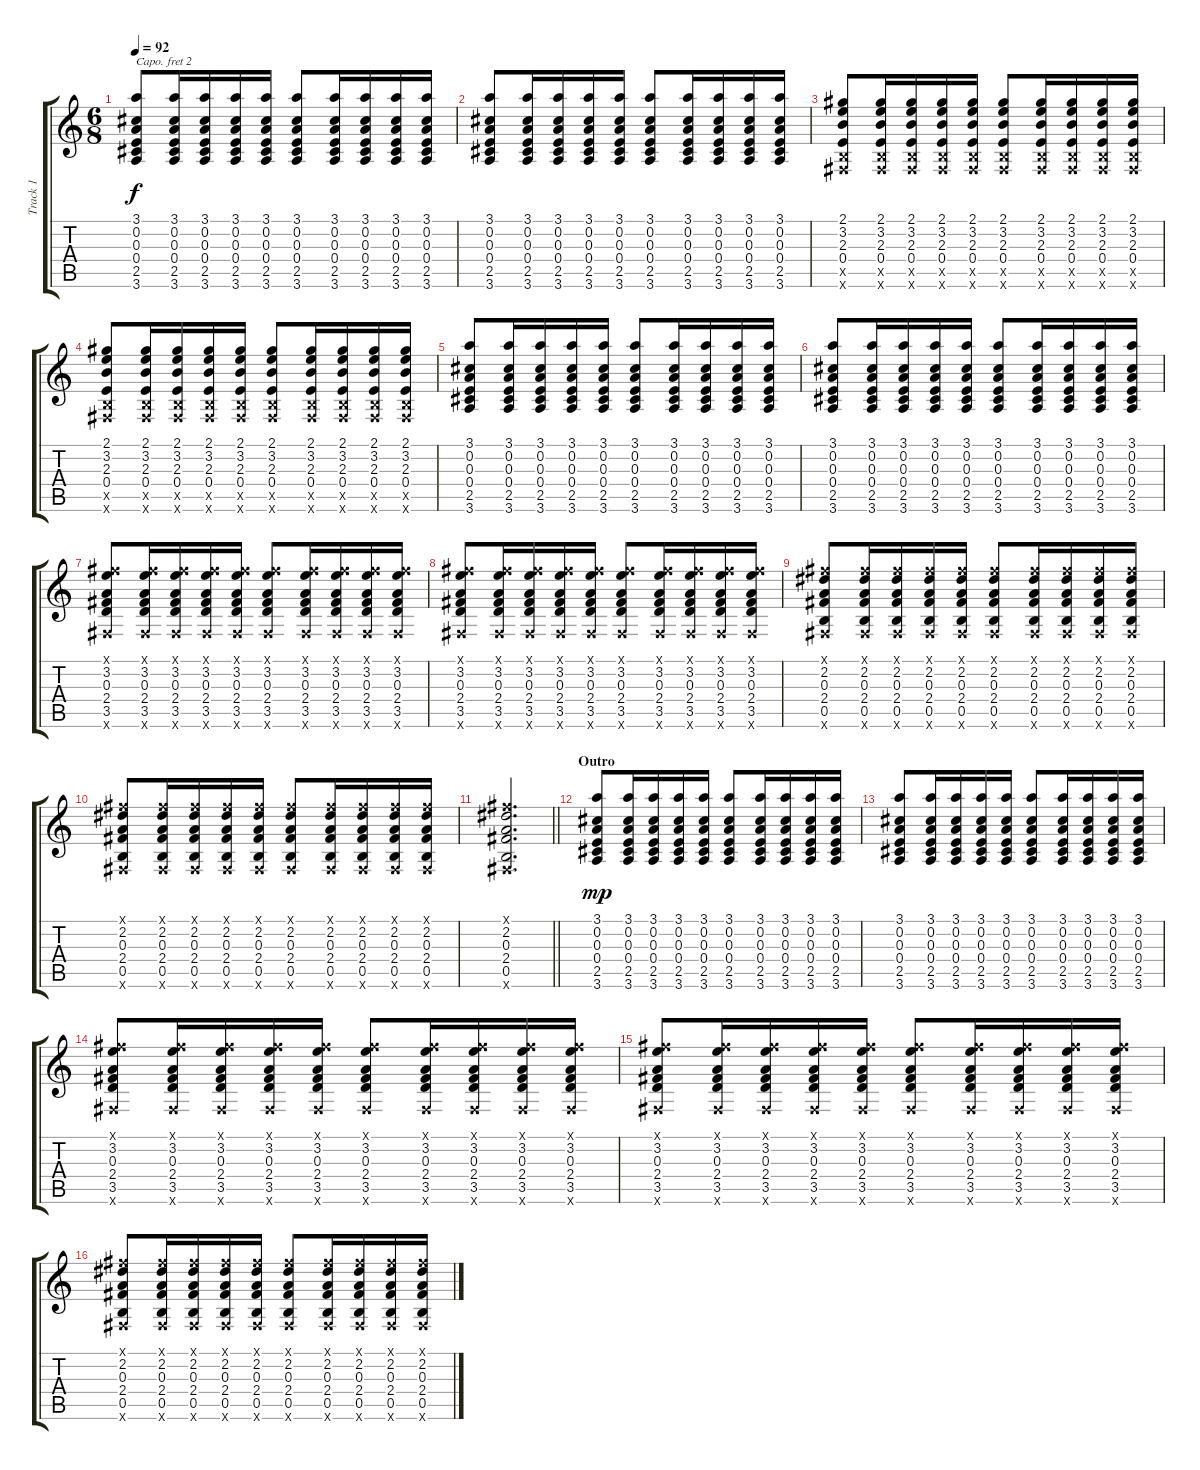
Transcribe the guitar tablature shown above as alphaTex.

\track ("Track 1" "Track 1") {instrument acousticguitarnylon}
\staff {score tabs}
\capo 2
\tuning (E4 B3 G3 D3 A2 E2) {hide}
\ts (6 8)
\tempo 92
\clef g2
\ks c
(3.1 0.2 0.3 0.4 2.5 3.6).8{dy f} (3.1 0.2 0.3 0.4 2.5 3.6).16 (3.1 0.2 0.3 0.4 2.5 3.6).16 (3.1 0.2 0.3 0.4 2.5 3.6).16 (3.1 0.2 0.3 0.4 2.5 3.6).16 (3.1 0.2 0.3 0.4 2.5 3.6).8 (3.1 0.2 0.3 0.4 2.5 3.6).16 (3.1 0.2 0.3 0.4 2.5 3.6).16 (3.1 0.2 0.3 0.4 2.5 3.6).16 (3.1 0.2 0.3 0.4 2.5 3.6).16 |
(3.1 0.2 0.3 0.4 2.5 3.6).8 (3.1 0.2 0.3 0.4 2.5 3.6).16 (3.1 0.2 0.3 0.4 2.5 3.6).16 (3.1 0.2 0.3 0.4 2.5 3.6).16 (3.1 0.2 0.3 0.4 2.5 3.6).16 (3.1 0.2 0.3 0.4 2.5 3.6).8 (3.1 0.2 0.3 0.4 2.5 3.6).16 (3.1 0.2 0.3 0.4 2.5 3.6).16 (3.1 0.2 0.3 0.4 2.5 3.6).16 (3.1 0.2 0.3 0.4 2.5 3.6).16 |
(2.1 3.2 2.3 0.4 0.5{x} 0.6{x}).8 (2.1 3.2 2.3 0.4 0.5{x} 0.6{x}).16 (2.1 3.2 2.3 0.4 0.5{x} 0.6{x}).16 (2.1 3.2 2.3 0.4 0.5{x} 0.6{x}).16 (2.1 3.2 2.3 0.4 0.5{x} 0.6{x}).16 (2.1 3.2 2.3 0.4 0.5{x} 0.6{x}).8 (2.1 3.2 2.3 0.4 0.5{x} 0.6{x}).16 (2.1 3.2 2.3 0.4 0.5{x} 0.6{x}).16 (2.1 3.2 2.3 0.4 0.5{x} 0.6{x}).16 (2.1 3.2 2.3 0.4 0.5{x} 0.6{x}).16 |
(2.1 3.2 2.3 0.4 0.5{x} 0.6{x}).8 (2.1 3.2 2.3 0.4 0.5{x} 0.6{x}).16 (2.1 3.2 2.3 0.4 0.5{x} 0.6{x}).16 (2.1 3.2 2.3 0.4 0.5{x} 0.6{x}).16 (2.1 3.2 2.3 0.4 0.5{x} 0.6{x}).16 (2.1 3.2 2.3 0.4 0.5{x} 0.6{x}).8 (2.1 3.2 2.3 0.4 0.5{x} 0.6{x}).16 (2.1 3.2 2.3 0.4 0.5{x} 0.6{x}).16 (2.1 3.2 2.3 0.4 0.5{x} 0.6{x}).16 (2.1 3.2 2.3 0.4 0.5{x} 0.6{x}).16 |
(3.1 0.2 0.3 0.4 2.5 3.6).8 (3.1 0.2 0.3 0.4 2.5 3.6).16 (3.1 0.2 0.3 0.4 2.5 3.6).16 (3.1 0.2 0.3 0.4 2.5 3.6).16 (3.1 0.2 0.3 0.4 2.5 3.6).16 (3.1 0.2 0.3 0.4 2.5 3.6).8 (3.1 0.2 0.3 0.4 2.5 3.6).16 (3.1 0.2 0.3 0.4 2.5 3.6).16 (3.1 0.2 0.3 0.4 2.5 3.6).16 (3.1 0.2 0.3 0.4 2.5 3.6).16 |
(3.1 0.2 0.3 0.4 2.5 3.6).8 (3.1 0.2 0.3 0.4 2.5 3.6).16 (3.1 0.2 0.3 0.4 2.5 3.6).16 (3.1 0.2 0.3 0.4 2.5 3.6).16 (3.1 0.2 0.3 0.4 2.5 3.6).16 (3.1 0.2 0.3 0.4 2.5 3.6).8 (3.1 0.2 0.3 0.4 2.5 3.6).16 (3.1 0.2 0.3 0.4 2.5 3.6).16 (3.1 0.2 0.3 0.4 2.5 3.6).16 (3.1 0.2 0.3 0.4 2.5 3.6).16 |
(0.1{x} 3.2 0.3 2.4 3.5 0.6{x}).8 (0.1{x} 3.2 0.3 2.4 3.5 0.6{x}).16 (0.1{x} 3.2 0.3 2.4 3.5 0.6{x}).16 (0.1{x} 3.2 0.3 2.4 3.5 0.6{x}).16 (0.1{x} 3.2 0.3 2.4 3.5 0.6{x}).16 (0.1{x} 3.2 0.3 2.4 3.5 0.6{x}).8 (0.1{x} 3.2 0.3 2.4 3.5 0.6{x}).16 (0.1{x} 3.2 0.3 2.4 3.5 0.6{x}).16 (0.1{x} 3.2 0.3 2.4 3.5 0.6{x}).16 (0.1{x} 3.2 0.3 2.4 3.5 0.6{x}).16 |
(0.1{x} 3.2 0.3 2.4 3.5 0.6{x}).8 (0.1{x} 3.2 0.3 2.4 3.5 0.6{x}).16 (0.1{x} 3.2 0.3 2.4 3.5 0.6{x}).16 (0.1{x} 3.2 0.3 2.4 3.5 0.6{x}).16 (0.1{x} 3.2 0.3 2.4 3.5 0.6{x}).16 (0.1{x} 3.2 0.3 2.4 3.5 0.6{x}).8 (0.1{x} 3.2 0.3 2.4 3.5 0.6{x}).16 (0.1{x} 3.2 0.3 2.4 3.5 0.6{x}).16 (0.1{x} 3.2 0.3 2.4 3.5 0.6{x}).16 (0.1{x} 3.2 0.3 2.4 3.5 0.6{x}).16 |
(0.1{x} 2.2 0.3 2.4 0.5 0.6{x}).8 (0.1{x} 2.2 0.3 2.4 0.5 0.6{x}).16 (0.1{x} 2.2 0.3 2.4 0.5 0.6{x}).16 (0.1{x} 2.2 0.3 2.4 0.5 0.6{x}).16 (0.1{x} 2.2 0.3 2.4 0.5 0.6{x}).16 (0.1{x} 2.2 0.3 2.4 0.5 0.6{x}).8 (0.1{x} 2.2 0.3 2.4 0.5 0.6{x}).16 (0.1{x} 2.2 0.3 2.4 0.5 0.6{x}).16 (0.1{x} 2.2 0.3 2.4 0.5 0.6{x}).16 (0.1{x} 2.2 0.3 2.4 0.5 0.6{x}).16 |
(0.1{x} 2.2 0.3 2.4 0.5 0.6{x}).8 (0.1{x} 2.2 0.3 2.4 0.5 0.6{x}).16 (0.1{x} 2.2 0.3 2.4 0.5 0.6{x}).16 (0.1{x} 2.2 0.3 2.4 0.5 0.6{x}).16 (0.1{x} 2.2 0.3 2.4 0.5 0.6{x}).16 (0.1{x} 2.2 0.3 2.4 0.5 0.6{x}).8 (0.1{x} 2.2 0.3 2.4 0.5 0.6{x}).16 (0.1{x} 2.2 0.3 2.4 0.5 0.6{x}).16 (0.1{x} 2.2 0.3 2.4 0.5 0.6{x}).16 (0.1{x} 2.2 0.3 2.4 0.5 0.6{x}).16 |
\barLineRight lightlight
(0.1{x} 2.2 0.3 2.4 0.5 0.6{x}).2{d} |
\section ("" "Outro")
(3.1 0.2 0.3 0.4 2.5 3.6).8{dy mp} (3.1 0.2 0.3 0.4 2.5 3.6).16 (3.1 0.2 0.3 0.4 2.5 3.6).16 (3.1 0.2 0.3 0.4 2.5 3.6).16 (3.1 0.2 0.3 0.4 2.5 3.6).16 (3.1 0.2 0.3 0.4 2.5 3.6).8 (3.1 0.2 0.3 0.4 2.5 3.6).16 (3.1 0.2 0.3 0.4 2.5 3.6).16 (3.1 0.2 0.3 0.4 2.5 3.6).16 (3.1 0.2 0.3 0.4 2.5 3.6).16 |
(3.1 0.2 0.3 0.4 2.5 3.6).8 (3.1 0.2 0.3 0.4 2.5 3.6).16 (3.1 0.2 0.3 0.4 2.5 3.6).16 (3.1 0.2 0.3 0.4 2.5 3.6).16 (3.1 0.2 0.3 0.4 2.5 3.6).16 (3.1 0.2 0.3 0.4 2.5 3.6).8 (3.1 0.2 0.3 0.4 2.5 3.6).16 (3.1 0.2 0.3 0.4 2.5 3.6).16 (3.1 0.2 0.3 0.4 2.5 3.6).16 (3.1 0.2 0.3 0.4 2.5 3.6).16 |
(0.1{x} 3.2 0.3 2.4 3.5 0.6{x}).8 (0.1{x} 3.2 0.3 2.4 3.5 0.6{x}).16 (0.1{x} 3.2 0.3 2.4 3.5 0.6{x}).16 (0.1{x} 3.2 0.3 2.4 3.5 0.6{x}).16 (0.1{x} 3.2 0.3 2.4 3.5 0.6{x}).16 (0.1{x} 3.2 0.3 2.4 3.5 0.6{x}).8 (0.1{x} 3.2 0.3 2.4 3.5 0.6{x}).16 (0.1{x} 3.2 0.3 2.4 3.5 0.6{x}).16 (0.1{x} 3.2 0.3 2.4 3.5 0.6{x}).16 (0.1{x} 3.2 0.3 2.4 3.5 0.6{x}).16 |
(0.1{x} 3.2 0.3 2.4 3.5 0.6{x}).8 (0.1{x} 3.2 0.3 2.4 3.5 0.6{x}).16 (0.1{x} 3.2 0.3 2.4 3.5 0.6{x}).16 (0.1{x} 3.2 0.3 2.4 3.5 0.6{x}).16 (0.1{x} 3.2 0.3 2.4 3.5 0.6{x}).16 (0.1{x} 3.2 0.3 2.4 3.5 0.6{x}).8 (0.1{x} 3.2 0.3 2.4 3.5 0.6{x}).16 (0.1{x} 3.2 0.3 2.4 3.5 0.6{x}).16 (0.1{x} 3.2 0.3 2.4 3.5 0.6{x}).16 (0.1{x} 3.2 0.3 2.4 3.5 0.6{x}).16 |
(0.1{x} 2.2 0.3 2.4 0.5 0.6{x}).8 (0.1{x} 2.2 0.3 2.4 0.5 0.6{x}).16 (0.1{x} 2.2 0.3 2.4 0.5 0.6{x}).16 (0.1{x} 2.2 0.3 2.4 0.5 0.6{x}).16 (0.1{x} 2.2 0.3 2.4 0.5 0.6{x}).16 (0.1{x} 2.2 0.3 2.4 0.5 0.6{x}).8 (0.1{x} 2.2 0.3 2.4 0.5 0.6{x}).16 (0.1{x} 2.2 0.3 2.4 0.5 0.6{x}).16 (0.1{x} 2.2 0.3 2.4 0.5 0.6{x}).16 (0.1{x} 2.2 0.3 2.4 0.5 0.6{x}).16
